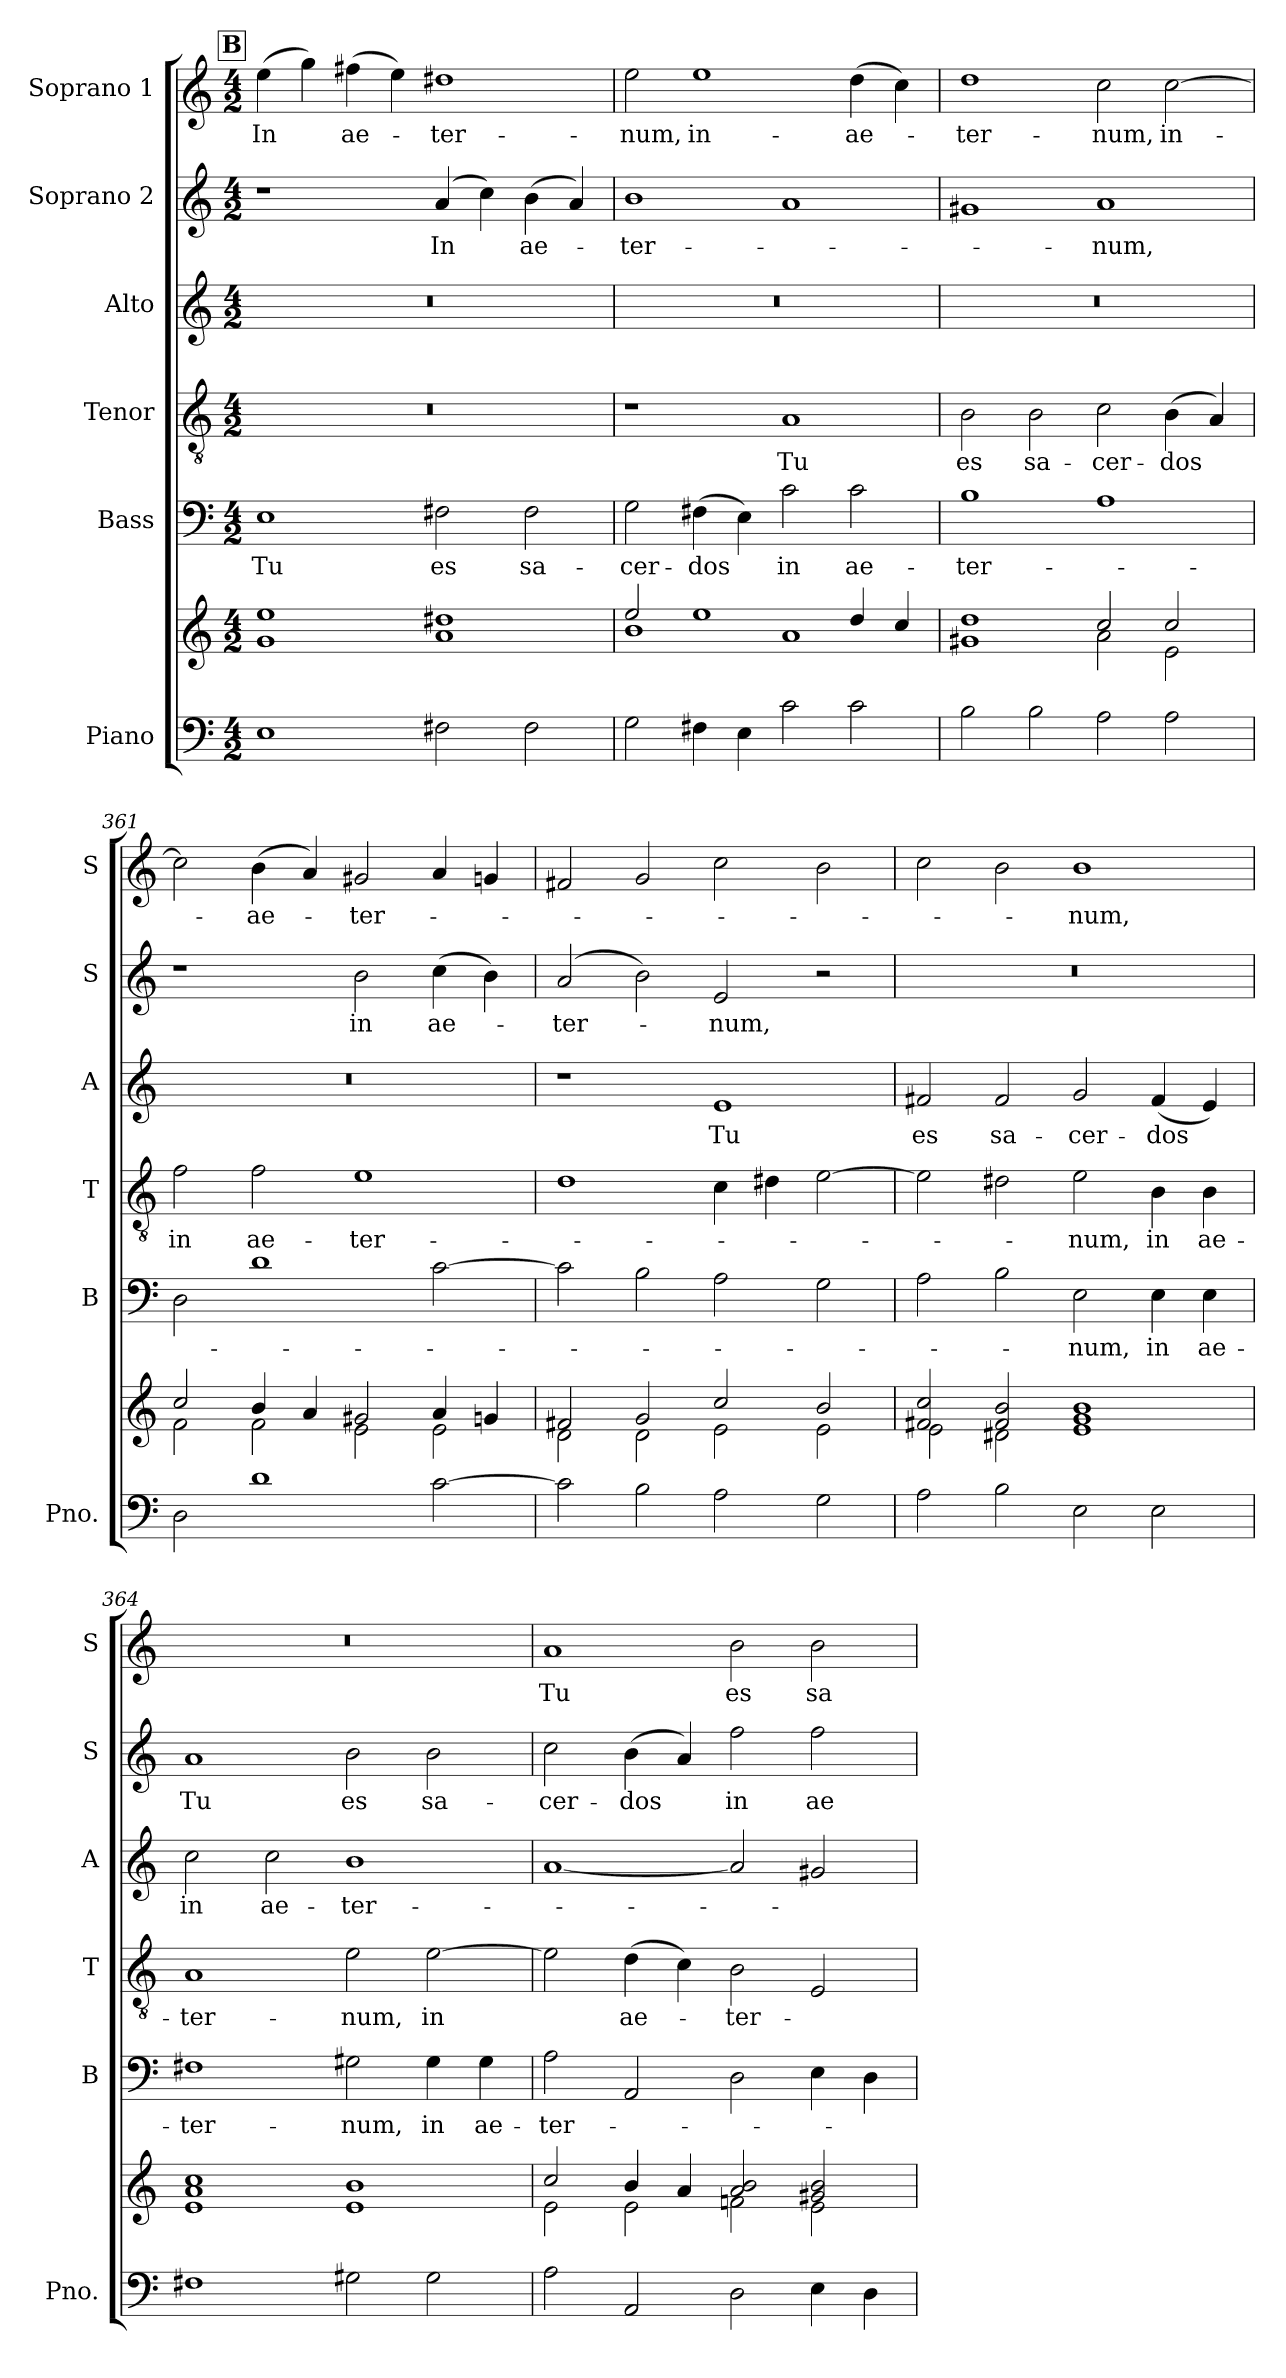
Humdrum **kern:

**kern	**kern	**kern	**text	**kern	**text	**kern	**text	**kern	**text	**kern	**text
*part6	*part6	*part5	*part5	*part4	*part4	*part3	*part3	*part2	*part2	*part1	*part1
*staff7	*staff6	*staff5	*staff5	*staff4	*staff4	*staff3	*staff3	*staff2	*staff2	*staff1	*staff1
*I"Piano	*	*I"Bass	*	*I"Tenor	*	*I"Alto	*	*I"Soprano 2	*	*I"Soprano 1	*
*I'Pno.	*	*I'B	*	*I'T	*	*I'A	*	*I'S	*	*I'S	*
*clefF4	*clefG2	*clefF4	*	*clefGv2	*	*clefG2	*	*clefG2	*	*clefG2	*
*k[]	*k[]	*k[]	*	*k[]	*	*k[]	*	*k[]	*	*k[]	*
*a:	*a:	*a:	*	*a:	*	*a:	*	*a:	*	*a:	*
*M4/2	*M4/2	*M4/2	*	*M4/2	*	*M4/2	*	*M4/2	*	*M4/2	*
!!LO:REH:place=s1:a:B:fs=14:t=B
=358	=358	=358	=358	=358	=358	=358	=358	=358	=358	=358	=358
*	*^	*	*	*	*	*	*	*	*	*	*
!	!	!	!	!LO:LY:b	!	!	!	!	!	!	!	!LO:LY:b
1E	1ee	1g	1E	Tu	0r	.	0r	.	1r	.	(4ee\	In
.	.	.	.	.	.	.	.	.	.	.	4gg\)	.
!	!	!	!	!	!	!	!	!	!	!	!	!LO:LY:b
.	.	.	.	.	.	.	.	.	.	.	(4ff#X\	ae-
.	.	.	.	.	.	.	.	.	.	.	4ee\)	.
!	!	!	!	!LO:LY:b	!	!	!	!	!	!LO:LY:b	!	!LO:LY:b
2F#X\	1dd#X	1a	2F#X\	es	.	.	.	.	(4a/	In	1dd#X	-ter-
.	.	.	.	.	.	.	.	.	4cc\)	.	.	.
!	!	!	!	!LO:LY:b	!	!	!	!	!	!LO:LY:b	!	!
2F#\	.	.	2F#\	sa-	.	.	.	.	(4b\	ae-	.	.
.	.	.	.	.	.	.	.	.	4a/)	.	.	.
=359	=359	=359	=359	=359	=359	=359	=359	=359	=359	=359	=359	=359
!	!	!	!	!LO:LY:b	!	!	!	!	!	!LO:LY:b	!	!LO:LY:b
2G\	2ee/	1b	2G\	-cer-	1r	.	0r	.	1b	-ter-	2ee\	-num,
!	!	!	!	!LO:LY:b	!	!	!	!	!	!	!	!LO:LY:b
4F#X\	1ee	.	(4F#X\	-dos	.	.	.	.	.	.	1ee	in-
4E\	.	.	4E\)	.	.	.	.	.	.	.	.	.
!	!	!	!	!LO:LY:b	!	!LO:LY:b	!	!	!	!	!	!
2c\	.	1a	2c\	in	1A	Tu	.	.	1a	.	.	.
!	!	!	!	!LO:LY:b	!	!	!	!	!	!	!	!LO:LY:b
2c\	4dd/	.	2c\	ae-	.	.	.	.	.	.	(4dd\	-ae-
.	4cc/	.	.	.	.	.	.	.	.	.	4cc\)	.
=360	=360	=360	=360	=360	=360	=360	=360	=360	=360	=360	=360	=360
!	!	!	!	!LO:LY:b	!	!LO:LY:b	!	!	!	!	!	!LO:LY:b
2B\	1dd	1g#X	1B	-ter-	2B\	es	0r	.	1g#X	.	1dd	-ter-
!	!	!	!	!	!	!LO:LY:b	!	!	!	!	!	!
2B\	.	.	.	.	2B\	sa-	.	.	.	.	.	.
!	!	!	!	!	!	!LO:LY:b	!	!	!	!LO:LY:b	!	!LO:LY:b
2A\	2cc/	2a\	1A	.	2c\	-cer-	.	.	1a	-num,	2cc\	-num,
!	!	!	!	!	!	!LO:LY:b	!	!	!	!	!	!LO:LY:b
2A\	2cc/	2e\	.	.	(4B\	-dos	.	.	.	.	[2cc\	in-
.	.	.	.	.	4A/)	.	.	.	.	.	.	.
=361	=361	=361	=361	=361	=361	=361	=361	=361	=361	=361	=361	=361
!	!	!	!	!	!	!LO:LY:b	!	!	!	!	!	!
2D\	2cc/	2f\	2D\	.	2f\	in	0r	.	1r	.	2cc\]	.
!	!	!	!	!	!	!LO:LY:b	!	!	!	!	!	!LO:LY:b
1d	4b/	2f\	1d	.	2f\	ae-	.	.	.	.	(4b\	-ae-
.	4a/	.	.	.	.	.	.	.	.	.	4a/)	.
!	!	!	!	!	!	!LO:LY:b	!	!	!	!LO:LY:b	!	!LO:LY:b
.	2g#X/	2e\	.	.	1e	-ter-	.	.	2b\	in	2g#X/	-ter-
!	!	!	!	!	!	!	!	!	!	!LO:LY:b	!	!
[2c\	4a/	2e\	[2c\	.	.	.	.	.	(4cc\	ae-	4a/	.
.	4gn/	.	.	.	.	.	.	.	4b\)	.	4gn/	.
!!LO:PB:g=z
=362	=362	=362	=362	=362	=362	=362	=362	=362	=362	=362	=362	=362
!	!	!	!	!	!	!	!	!	!	!LO:LY:b	!	!
2c\]	2f#X/	2d\	2c\]	.	1d	.	1r	.	(2a/	-ter-	2f#X/	.
2B\	2g/	2d\	2B\	.	.	.	.	.	2b\)	.	2g/	.
!	!	!	!	!	!	!	!	!LO:LY:b	!	!LO:LY:b	!	!
2A\	2cc/	2e\	2A\	.	4c\	.	1e	Tu	2e/	-num,	2cc\	.
.	.	.	.	.	4d#X\	.	.	.	.	.	.	.
2G\	2b/	2e\	2G\	.	[2e\	.	.	.	2r	.	2b\	.
=363	=363	=363	=363	=363	=363	=363	=363	=363	=363	=363	=363	=363
!	!	!	!	!	!	!	!	!LO:LY:b	!	!	!	!
2A\	2f#X/ 2cc/	2e\	2A\	.	2e\]	.	2f#X/	es	0r	.	2cc\	.
!	!	!	!	!	!	!	!	!LO:LY:b	!	!	!	!
2B\	2f#/ 2b/	2d#X\	2B\	.	2d#X\	.	2f#/	sa-	.	.	2b\	.
!	!	!	!	!LO:LY:b	!	!LO:LY:b	!	!LO:LY:b	!	!	!	!LO:LY:b
2E\	1g 1b	1e	2E\	-num,	2e\	-num,	2g/	-cer-	.	.	1b	-num,
!	!	!	!	!LO:LY:b	!	!LO:LY:b	!	!LO:LY:b	!	!	!	!
2E\	.	.	4E\	in	4B\	in	(<4f#/	-dos	.	.	.	.
!	!	!	!	!LO:LY:b	!	!LO:LY:b	!	!	!	!	!	!
.	.	.	4E\	ae-	4B\	ae-	4e/)	.	.	.	.	.
=364	=364	=364	=364	=364	=364	=364	=364	=364	=364	=364	=364	=364
!	!	!	!	!LO:LY:b	!	!LO:LY:b	!	!LO:LY:b	!	!LO:LY:b	!	!
1F#X	1a 1cc	1e	1F#X	-ter-	1A	-ter-	2cc\	in	1a	Tu	0r	.
!	!	!	!	!	!	!	!	!LO:LY:b	!	!	!	!
.	.	.	.	.	.	.	2cc\	ae-	.	.	.	.
!	!	!	!	!LO:LY:b	!	!LO:LY:b	!	!LO:LY:b	!	!LO:LY:b	!	!
2G#X\	1b	1e	2G#X\	-num,	2e\	-num,	1b	-ter-	2b\	es	.	.
!	!	!	!	!LO:LY:b	!	!LO:LY:b	!	!	!	!LO:LY:b	!	!
2G#\	.	.	4G#\	in	[2e\	in	.	.	2b\	sa-	.	.
!	!	!	!	!LO:LY:b	!	!	!	!	!	!	!	!
.	.	.	4G#\	ae-	.	.	.	.	.	.	.	.
=365	=365	=365	=365	=365	=365	=365	=365	=365	=365	=365	=365	=365
!	!	!	!	!LO:LY:b	!	!	!	!	!	!LO:LY:b	!	!LO:LY:b
2A\	2cc/	2e\	2A\	-ter-	2e\]	.	[1a	.	2cc\	-cer-	1a	Tu
!	!	!	!	!	!	!LO:LY:b	!	!	!	!LO:LY:b	!	!
2AA/	4b/	2e\	2AA/	.	(4d\	ae-	.	.	(4b\	-dos	.	.
.	4a/	.	.	.	4c\)	.	.	.	4a/)	.	.	.
!	!	!	!	!	!	!LO:LY:b	!	!	!	!LO:LY:b	!	!LO:LY:b
2D\	2a/ 2b/	2fn\	2D\	.	2B\	-ter-	2a/]	.	2ff\	in	2b\	es
!	!	!	!	!	!	!	!	!	!	!LO:LY:b	!	!LO:LY:b
4E\	2g#X/ 2b/	2e\	4E\	.	2E/	.	2g#X/	.	2ff\	ae-	2b\	sa-
4D\	.	.	4D\	.	.	.	.	.	.	.	.	.
*	*v	*v	*	*	*	*	*	*	*	*	*	*
=	=	=	=	=	=	=	=	=	=	=	=
*-	*-	*-	*-	*-	*-	*-	*-	*-	*-	*-	*-
